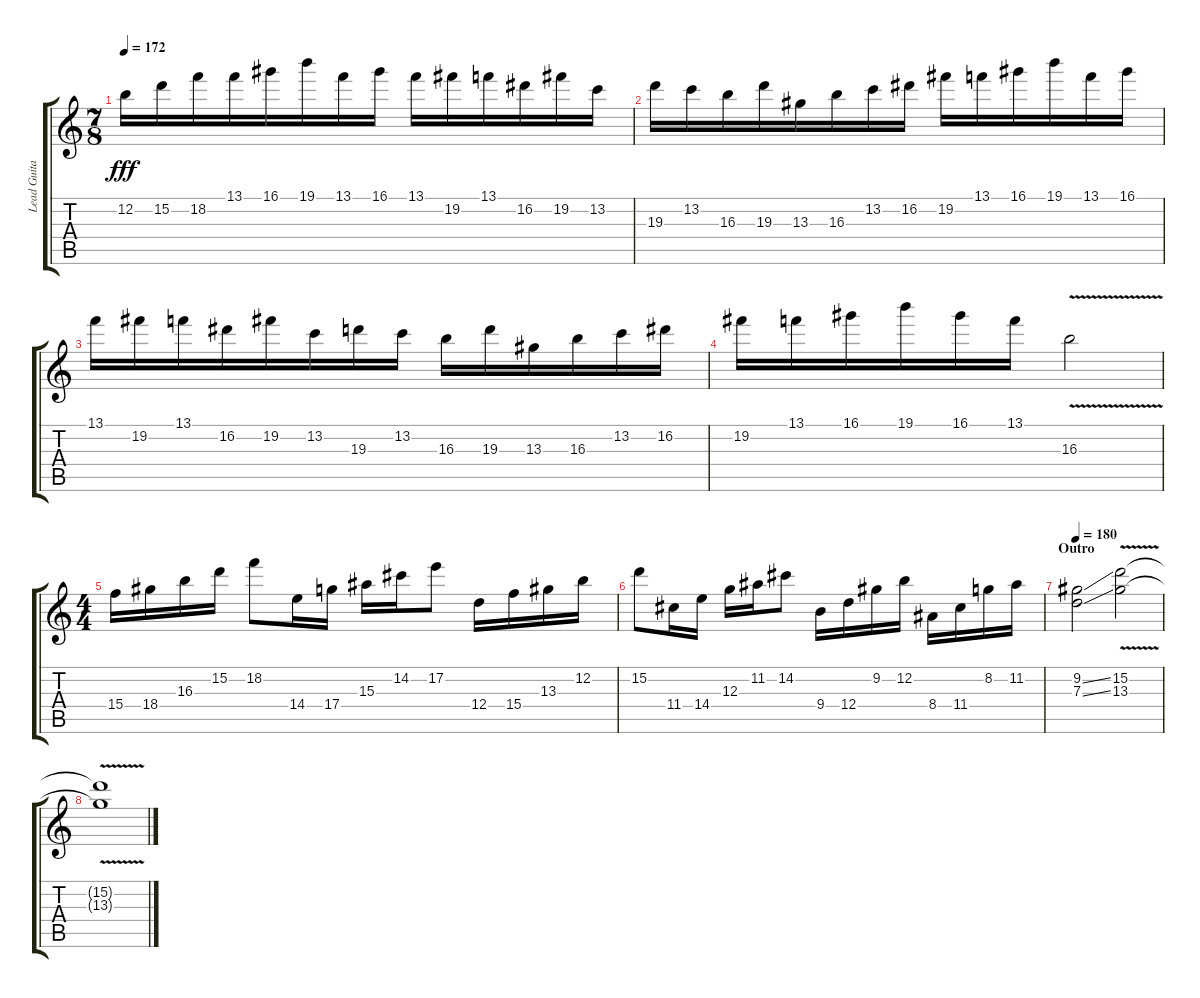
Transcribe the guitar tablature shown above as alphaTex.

\track ("Lead Guitar" "Lead Guita") {instrument overdrivenguitar}
\staff {score tabs}
\tuning (E4 B3 G3 D3 A2 D2) {hide}
\ts (7 8)
\tempo 172
\clef g2
\ks c
12.2.16{dy fff} 15.2.16 18.2.16 13.1.16 16.1.16 19.1.16 13.1.16 16.1.16 13.1.16 19.2.16 13.1.16 16.2.16 19.2.16 13.2.16 |
19.3.16 13.2.16 16.3.16 19.3.16 13.3.16 16.3.16 13.2.16 16.2.16 19.2.16 13.1.16 16.1.16 19.1.16 13.1.16 16.1.16 |
13.1.16 19.2.16 13.1.16 16.2.16 19.2.16 13.2.16 19.3.16 13.2.16 16.3.16 19.3.16 13.3.16 16.3.16 13.2.16 16.2.16 |
19.2.16 13.1.16 16.1.16 19.1.16 16.1.16 13.1.16 16.3{v}.2 |
\ts (4 4)
15.4.16 18.4.16 16.3.16 15.2.16 18.2.8 14.4.16 17.4.16 15.3.16 14.2.16 17.2.8 12.4.16 15.4.16 13.3.16 12.2.16 |
15.2.8 11.4.16 14.4.16 12.3.16 11.2.16 14.2.8 9.4.16 12.4.16 9.2.16 12.2.16 8.4.16 11.4.16 8.2.16 11.2.16 |
\section ("" "Outro")
\tempo 180
(9.2{ss} 7.3{ss}).2 (15.2{v} 13.3{v}).2 |
(15.2{t} 13.3{t}).1
